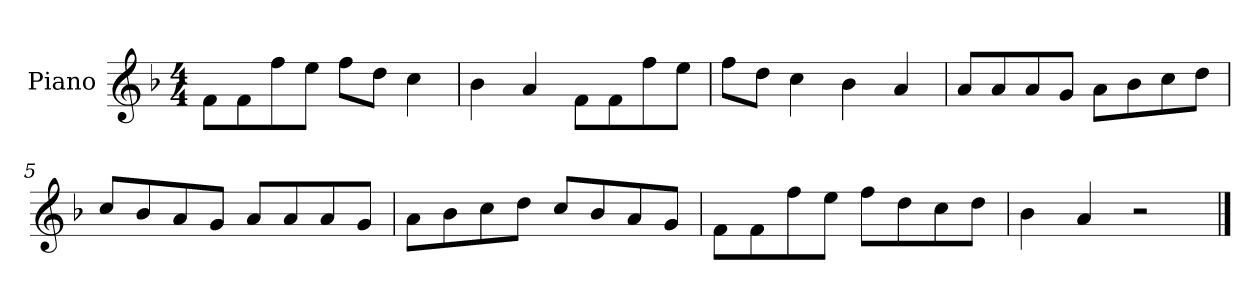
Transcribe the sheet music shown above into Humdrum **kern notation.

**kern
*part1
*staff1
*I"Piano
*I'P-no
*clefG2
*k[b-]
*M4/4
*MM90
=1
8f\L
8f\
8ff\
8ee\J
8ff\L
8dd\J
4cc\
=2
4b-\
4a/
8f\L
8f\
8ff\
8ee\J
=3
8ff\L
8dd\J
4cc\
4b-\
4a/
=4
8a/L
8a/
8a/
8g/J
8a\L
8b-\
8cc\
8dd\J
=5
8cc/L
8b-/
8a/
8g/J
8a/L
8a/
8a/
8g/J
!!LO:LB:g=z
=6
8a\L
8b-\
8cc\
8dd\J
8cc/L
8b-/
8a/
8g/J
=7
8f\L
8f\
8ff\
8ee\J
8ff\L
8dd\
8cc\
8dd\J
=8
4b-\
4a/
2r
==
*-
